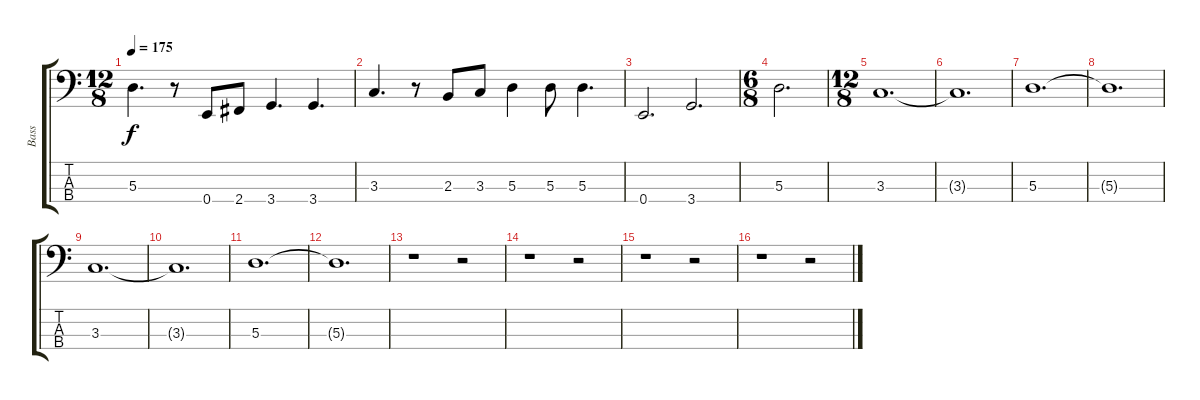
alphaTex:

\track ("Bass" "Bass") {instrument electricbassfinger}
\staff {score tabs}
\tuning (G2 D2 A1 E1) {hide}
\ts (12 8)
\tempo 175
\clef f4
\ks c
5.3.4{d dy f} r.8 0.4.8 2.4.8 3.4.4{d} 3.4.4{d} |
3.3.4{d} r.8 2.3.8 3.3.8 5.3.4 5.3.8 5.3.4{d} |
0.4.2{d} 3.4.2{d} |
\ts (6 8)
5.3.2{d} |
\ts (12 8)
3.3.1{d} |
3.3{t}.1{d} |
5.3.1{d} |
5.3{t}.1{d} |
3.3.1{d} |
3.3{t}.1{d} |
5.3.1{d} |
5.3{t}.1{d} |
r.1 r.2 |
r.1 r.2 |
r.1 r.2 |
r.1 r.2
